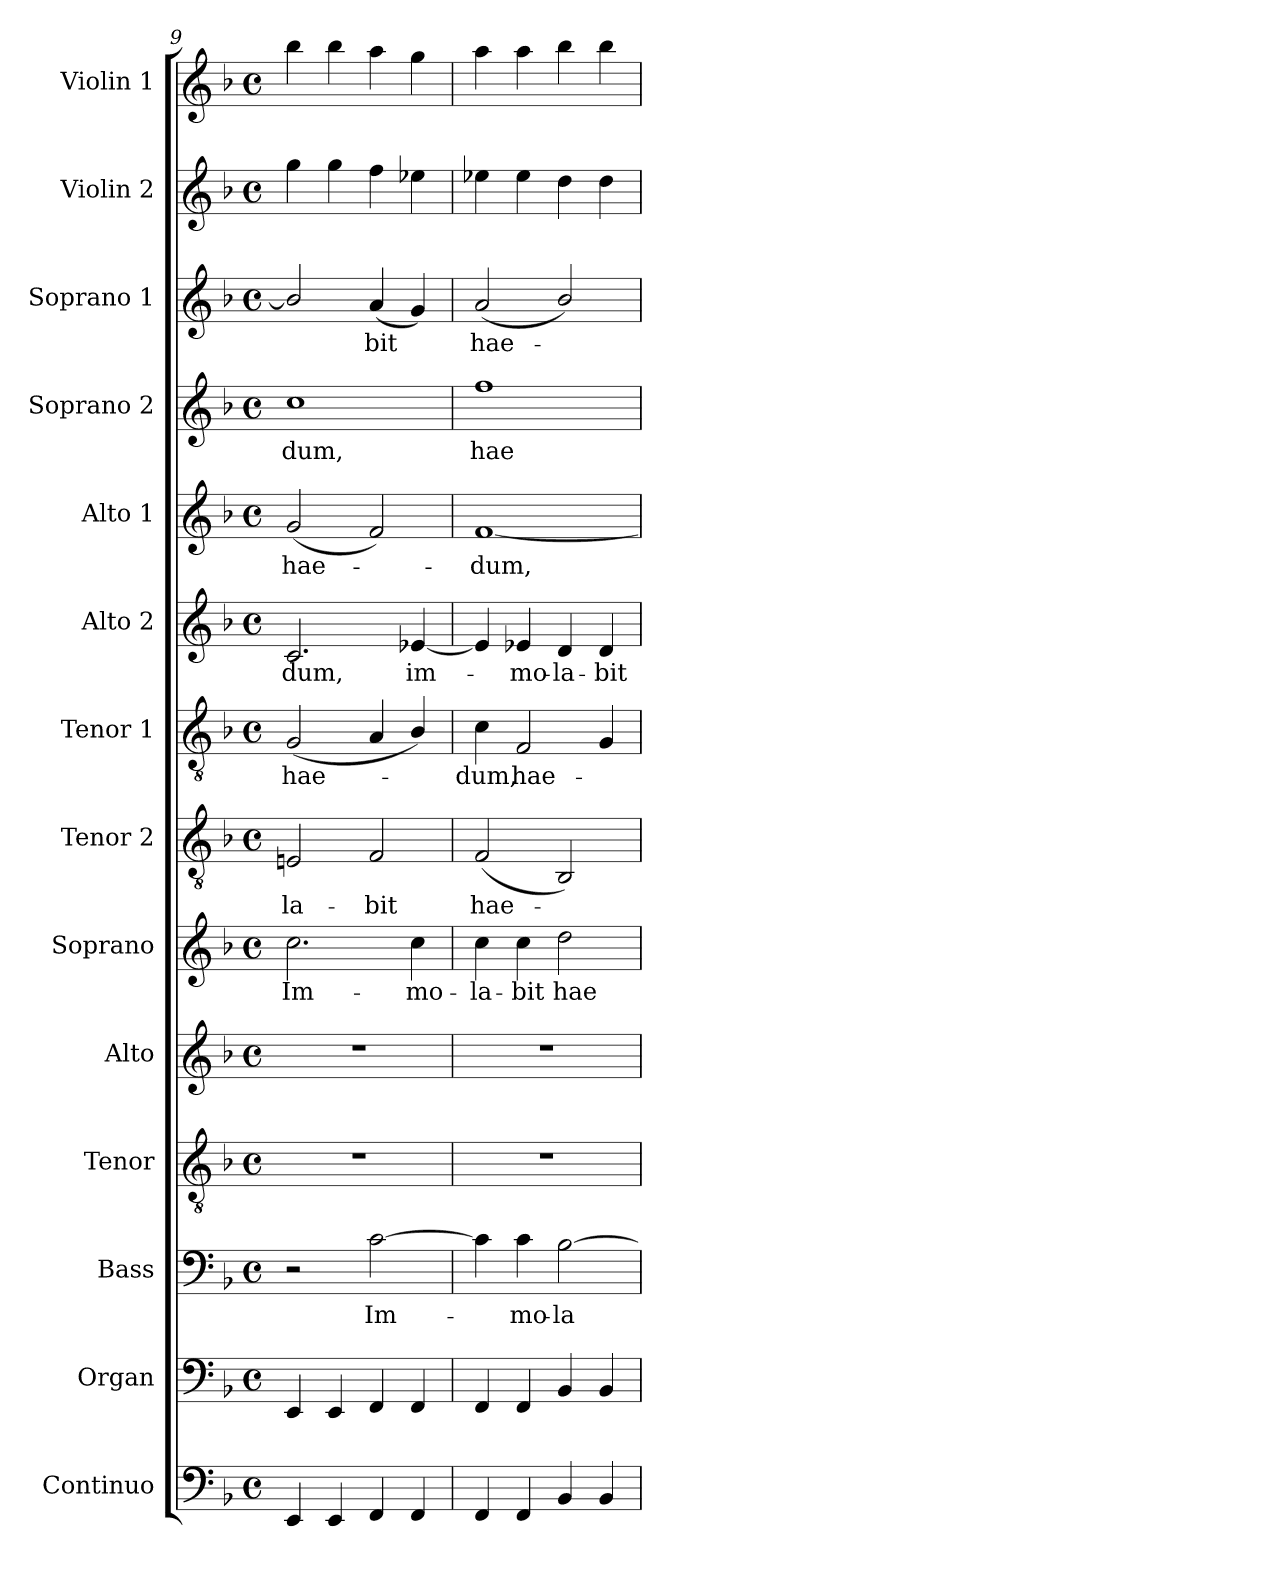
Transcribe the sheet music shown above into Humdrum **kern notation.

**kern	**kern	**kern	**text	**kern	**kern	**kern	**text	**kern	**text	**kern	**text	**kern	**text	**kern	**text	**kern	**text	**kern	**text	**kern	**kern
*part14	*part13	*part12	*part12	*part11	*part10	*part9	*part9	*part8	*part8	*part7	*part7	*part6	*part6	*part5	*part5	*part4	*part4	*part3	*part3	*part2	*part1
*staff14	*staff13	*staff12	*staff12	*staff11	*staff10	*staff9	*staff9	*staff8	*staff8	*staff7	*staff7	*staff6	*staff6	*staff5	*staff5	*staff4	*staff4	*staff3	*staff3	*staff2	*staff1
*I"Continuo	*I"Organ	*I"Bass	*	*I"Tenor	*I"Alto	*I"Soprano	*	*I"Tenor 2	*	*I"Tenor 1	*	*I"Alto 2	*	*I"Alto 1	*	*I"Soprano 2	*	*I"Soprano 1	*	*I"Violin 2	*I"Violin 1
*I'Cont.	*I'Org.	*I'B.	*	*I'T.	*I'A.	*I'S.	*	*I'T2.	*	*I'T1.	*	*I'A2.	*	*I'A1.	*	*I'S2.	*	*I'S1.	*	*I'Vln. 2	*I'Vln. 1
*clefF4	*clefF4	*clefF4	*	*clefGv2	*clefG2	*clefG2	*	*clefGv2	*	*clefGv2	*	*clefG2	*	*clefG2	*	*clefG2	*	*clefG2	*	*clefG2	*clefG2
*	*	*	*	*ITrd7c12	*	*	*	*ITrd7c12	*	*ITrd7c12	*	*	*	*	*	*	*	*	*	*	*
*k[b-]	*k[b-]	*k[b-]	*	*k[b-]	*k[b-]	*k[b-]	*	*k[b-]	*	*k[b-]	*	*k[b-]	*	*k[b-]	*	*k[b-]	*	*k[b-]	*	*k[b-]	*k[b-]
*F:	*F:	*F:	*	*F:	*F:	*F:	*	*F:	*	*F:	*	*F:	*	*F:	*	*F:	*	*F:	*	*F:	*F:
*M4/4	*M4/4	*M4/4	*	*M4/4	*M4/4	*M4/4	*	*M4/4	*	*M4/4	*	*M4/4	*	*M4/4	*	*M4/4	*	*M4/4	*	*M4/4	*M4/4
*met(c)	*met(c)	*met(c)	*	*met(c)	*met(c)	*met(c)	*	*met(c)	*	*met(c)	*	*met(c)	*	*met(c)	*	*met(c)	*	*met(c)	*	*met(c)	*met(c)
=9	=9	=9	=9	=9	=9	=9	=9	=9	=9	=9	=9	=9	=9	=9	=9	=9	=9	=9	=9	=9	=9
!	!	!	!	!	!	!	!LO:LY:b:color=#000000	!	!	!	!	!	!	!	!	!	!	!	!	!	!
!	!	!	!	!	!	!	!	!	!LO:LY:b:color=#000000	!	!	!	!	!	!	!	!	!	!	!	!
!	!	!	!	!	!	!	!	!	!	!	!LO:LY:b:color=#000000	!	!	!	!	!	!	!	!	!	!
!	!	!	!	!	!	!	!	!	!	!	!	!	!LO:LY:b:color=#000000	!	!	!	!	!	!	!	!
!	!	!	!	!	!	!	!	!	!	!	!	!	!	!	!LO:LY:b:color=#000000	!	!	!	!	!	!
!	!	!	!	!	!	!	!	!	!	!	!	!	!	!	!	!	!LO:LY:b:color=#000000	!	!	!	!
4EEi/	4EEi/	2r	.	1r	1r	2.cci\	Im-	2EEni/	-la-	(2GGi/	hae-	2.ci/	-dum,	(2gi/	hae-	1cci	-dum,	2b-i/]	.	4ggi\	4bb-i\
4EEi/	4EEi/	.	.	.	.	.	.	.	.	.	.	.	.	.	.	.	.	.	.	4ggi\	4bb-i\
!	!	!	!LO:LY:b:color=#000000	!	!	!	!	!	!	!	!	!	!	!	!	!	!	!	!	!	!
!	!	!	!	!	!	!	!	!	!LO:LY:b:color=#000000	!	!	!	!	!	!	!	!	!	!	!	!
!	!	!	!	!	!	!	!	!	!	!	!	!	!	!	!	!	!	!	!LO:LY:b:color=#000000	!	!
4FFi/	4FFi/	[2ci\	Im-	.	.	.	.	2FFi/	-bit	4AAi/	.	.	.	2fi/)	.	.	.	(4ai/	-bit	4ffi\	4aai\
!	!	!	!	!	!	!	!LO:LY:b:color=#000000	!	!	!	!	!	!	!	!	!	!	!	!	!	!
!	!	!	!	!	!	!	!	!	!	!	!	!	!LO:LY:b:color=#000000	!	!	!	!	!	!	!	!
4FFi/	4FFi/	.	.	.	.	4cci\	-mo-	.	.	4BB-i/)	.	[4e-Xi/	im-	.	.	.	.	4gi/)	.	4ee-Xi\	4ggi\
=10	=10	=10	=10	=10	=10	=10	=10	=10	=10	=10	=10	=10	=10	=10	=10	=10	=10	=10	=10	=10	=10
!	!	!	!	!	!	!	!LO:LY:b:color=#000000	!	!	!	!	!	!	!	!	!	!	!	!	!	!
!	!	!	!	!	!	!	!	!	!LO:LY:b:color=#000000	!	!	!	!	!	!	!	!	!	!	!	!
!	!	!	!	!	!	!	!	!	!	!	!LO:LY:b:color=#000000	!	!	!	!	!	!	!	!	!	!
!	!	!	!	!	!	!	!	!	!	!	!	!	!	!	!LO:LY:b:color=#000000	!	!	!	!	!	!
!	!	!	!	!	!	!	!	!	!	!	!	!	!	!	!	!	!LO:LY:b:color=#000000	!	!	!	!
!	!	!	!	!	!	!	!	!	!	!	!	!	!	!	!	!	!	!	!LO:LY:b:color=#000000	!	!
4FFi/	4FFi/	4ci\]	.	1r	1r	4cci\	-la-	(2FFi/	hae-	4Ci\	-dum,	4e-i/]	.	[1fi	-dum,	1ffi	hae-	(2ai/	hae-	4ee-Xi\	4aai\
!	!	!	!LO:LY:b:color=#000000	!	!	!	!	!	!	!	!	!	!	!	!	!	!	!	!	!	!
!	!	!	!	!	!	!	!LO:LY:b:color=#000000	!	!	!	!	!	!	!	!	!	!	!	!	!	!
!	!	!	!	!	!	!	!	!	!	!	!LO:LY:b:color=#000000	!	!	!	!	!	!	!	!	!	!
!	!	!	!	!	!	!	!	!	!	!	!	!	!LO:LY:b:color=#000000	!	!	!	!	!	!	!	!
4FFi/	4FFi/	4ci\	-mo-	.	.	4cci\	-bit	.	.	2FFi/	hae-	4e-Xi/	-mo-	.	.	.	.	.	.	4ee-i\	4aai\
!	!	!	!LO:LY:b:color=#000000	!	!	!	!	!	!	!	!	!	!	!	!	!	!	!	!	!	!
!	!	!	!	!	!	!	!LO:LY:b:color=#000000	!	!	!	!	!	!	!	!	!	!	!	!	!	!
!	!	!	!	!	!	!	!	!	!	!	!	!	!LO:LY:b:color=#000000	!	!	!	!	!	!	!	!
4BB-i/	4BB-i/	[2B-i\	-la-	.	.	2ddi\	hae-	2BBB-i/)	.	.	.	4di/	-la-	.	.	.	.	2b-i/)	.	4ddi\	4bb-i\
!	!	!	!	!	!	!	!	!	!	!	!	!	!LO:LY:b:color=#000000	!	!	!	!	!	!	!	!
4BB-i/	4BB-i/	.	.	.	.	.	.	.	.	4GGi/	.	4di/	-bit	.	.	.	.	.	.	4ddi\	4bb-i\
=	=	=	=	=	=	=	=	=	=	=	=	=	=	=	=	=	=	=	=	=	=
*-	*-	*-	*-	*-	*-	*-	*-	*-	*-	*-	*-	*-	*-	*-	*-	*-	*-	*-	*-	*-	*-
